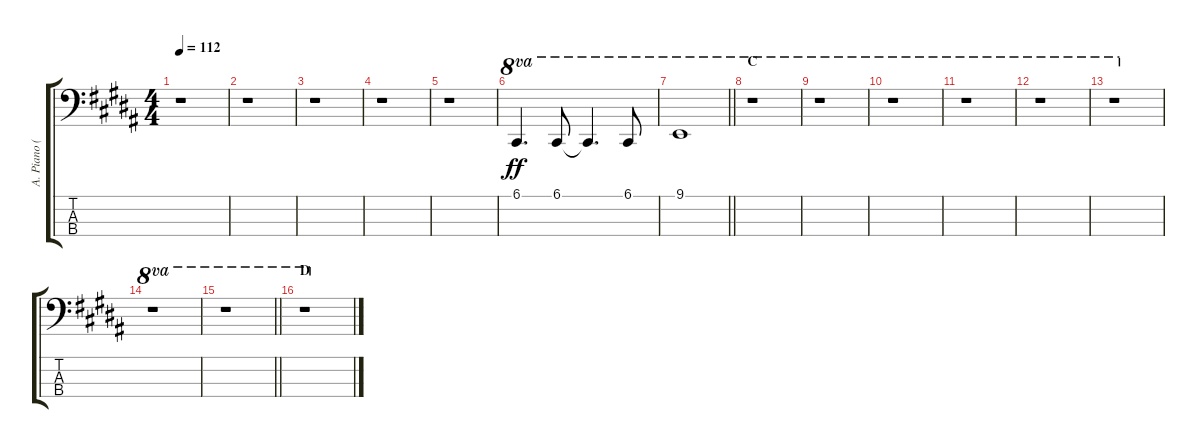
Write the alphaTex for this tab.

\track ("A. Piano (Left Hand)" "A. Piano (") {instrument brightacousticpiano}
\staff {score tabs}
\tuning (G2 D2 A1 E1) {hide}
\ts (4 4)
\tempo 112
\clef f4
\ks b
r.1{dy ff} |
r.1 |
r.1 |
r.1 |
r.1 |
6.1.4{d ot 8va} 6.1.8{ot 8va} 6.1{t}.4{d ot 8va} 6.1.8{ot 8va} |
\barLineRight lightlight
9.1.1{ot 8va} |
\section ("" "C")
r.1{ot 8va} |
r.1{ot 8va} |
r.1{ot 8va} |
r.1{ot 8va} |
r.1{ot 8va} |
r.1{ot 8va} |
r.1{ot 8va} |
\barLineRight lightlight
r.1{ot 8va} |
\section ("" "D")
r.1{ot 8va}
